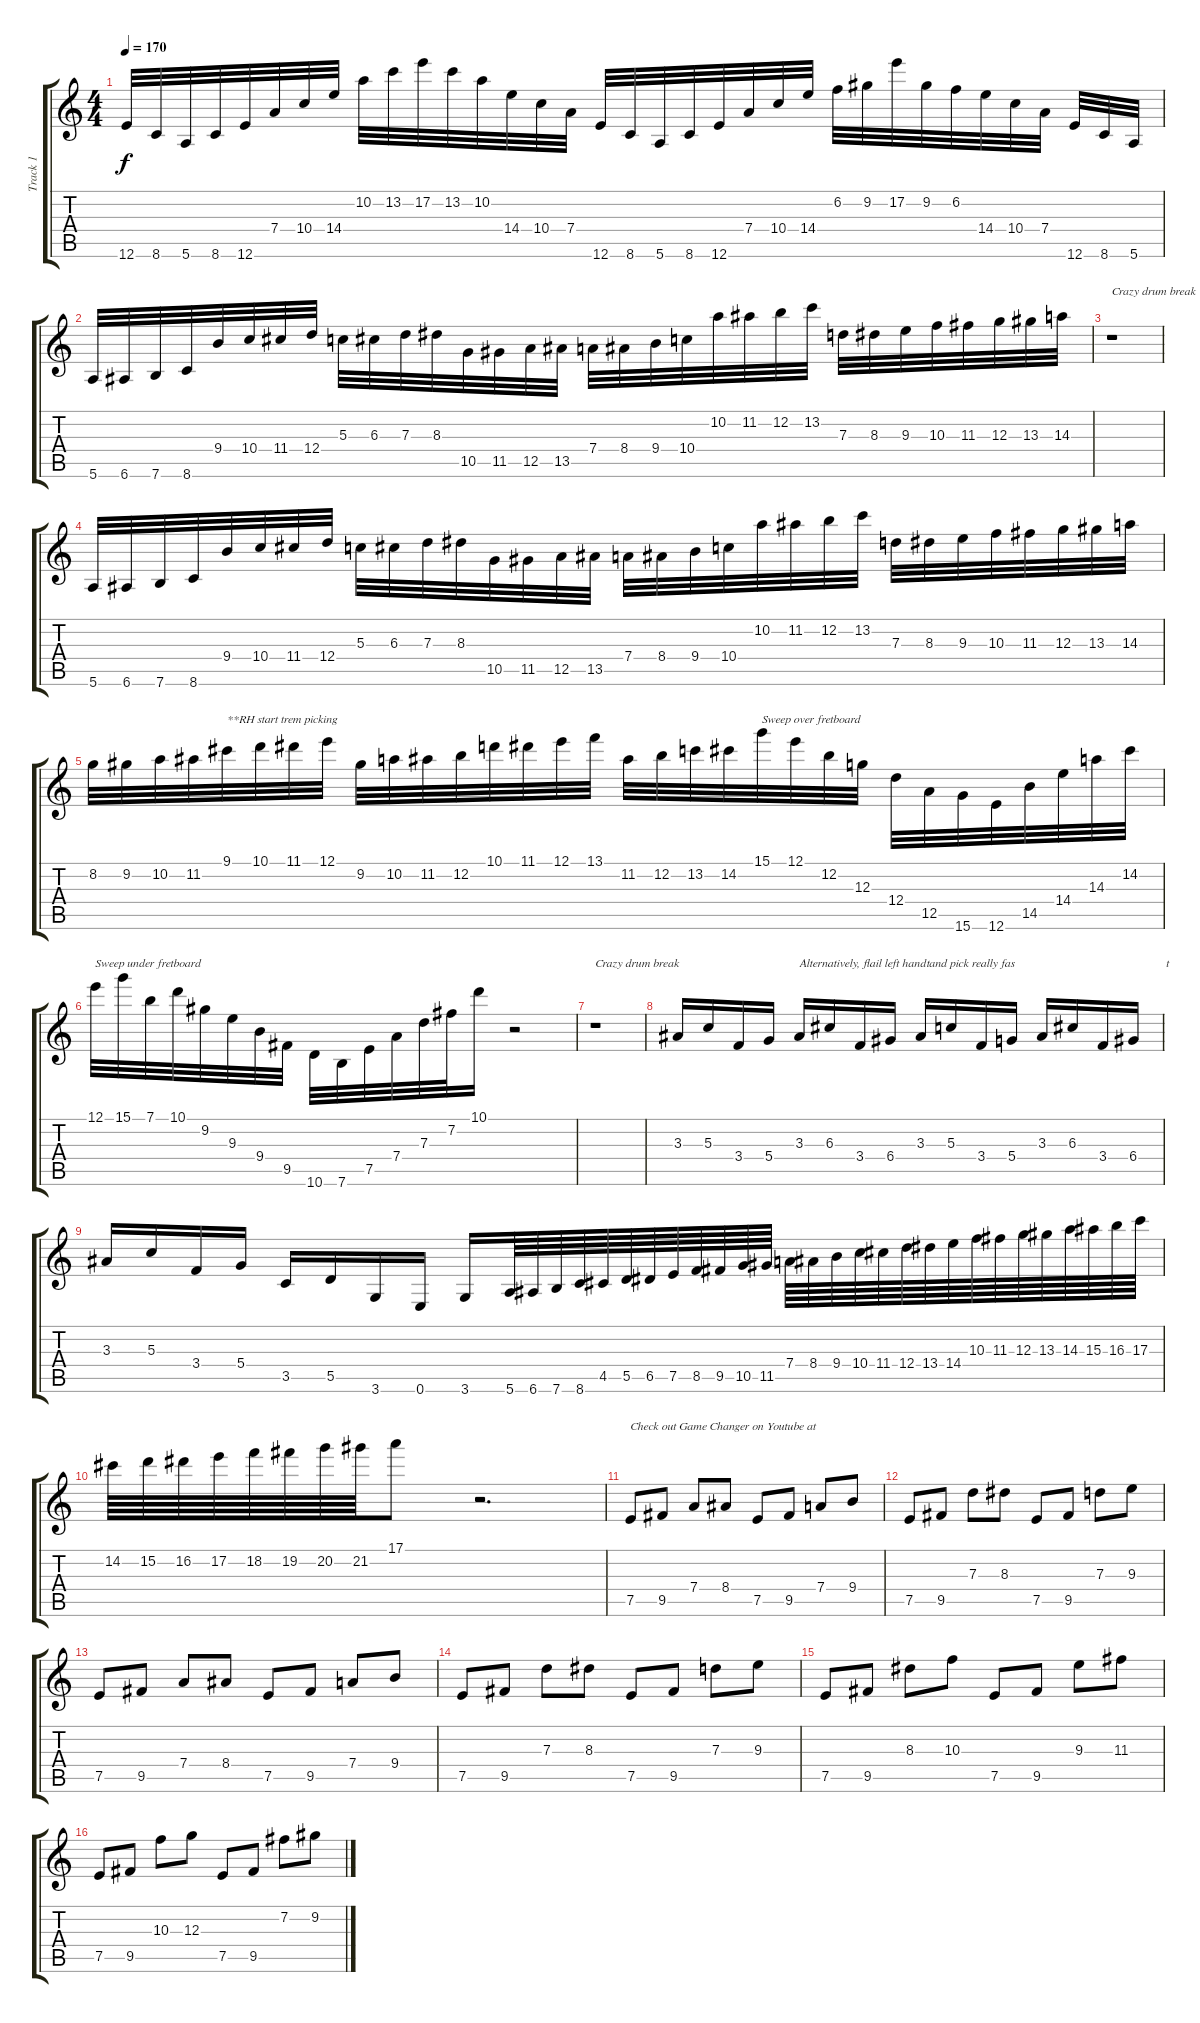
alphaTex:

\track ("Track 1" "Track 1") {instrument distortionguitar}
\staff {score tabs}
\tuning (E4 B3 G3 D3 A2 E2) {hide}
\ts (4 4)
\tempo 170
\clef g2
\ks c
12.6.32{dy f} 8.6.32 5.6.32 8.6.32 12.6.32 7.4.32 10.4.32 14.4.32 10.2.32 13.2.32 17.2.32 13.2.32 10.2.32 14.4.32 10.4.32 7.4.32 12.6.32 8.6.32 5.6.32 8.6.32 12.6.32 7.4.32 10.4.32 14.4.32 6.2.32 9.2.32 17.2.32 9.2.32 6.2.32 14.4.32 10.4.32 7.4.32 12.6.32 8.6.32 5.6.32 |
5.6.32 6.6.32 7.6.32 8.6.32 9.4.32 10.4.32 11.4.32 12.4.32 5.3.32 6.3.32 7.3.32 8.3.32 10.5.32 11.5.32 12.5.32 13.5.32 7.4.32 8.4.32 9.4.32 10.4.32 10.2.32 11.2.32 12.2.32 13.2.32 7.3.32 8.3.32 9.3.32 10.3.32 11.3.32 12.3.32 13.3.32 14.3.32 |
r.1{txt "Crazy drum break"} |
5.6.32 6.6.32 7.6.32 8.6.32 9.4.32 10.4.32 11.4.32 12.4.32 5.3.32 6.3.32 7.3.32 8.3.32 10.5.32 11.5.32 12.5.32 13.5.32 7.4.32 8.4.32 9.4.32 10.4.32 10.2.32 11.2.32 12.2.32 13.2.32 7.3.32 8.3.32 9.3.32 10.3.32 11.3.32 12.3.32 13.3.32 14.3.32 |
8.2.32 9.2.32 10.2.32 11.2.32 9.1.32{txt "**RH start trem picking"} 10.1.32 11.1.32 12.1.32 9.2.32 10.2.32 11.2.32 12.2.32 10.1.32 11.1.32 12.1.32 13.1.32 11.2.32 12.2.32 13.2.32 14.2.32 15.1.32{txt "Sweep over fretboard"} 12.1.32 12.2.32 12.3.32 12.4.32 12.5.32 15.6.32 12.6.32 14.5.32 14.4.32 14.3.32 14.2.32 |
12.1.32{txt "Sweep under fretboard"} 15.1.32 7.1.32 10.1.32 9.2.32 9.3.32 9.4.32 9.5.32 10.6.32 7.6.32 7.5.32 7.4.32 7.3.32 7.2.32 10.1.16 r.2 |
r.1{txt "Crazy drum break"} |
3.3.16 5.3.16 3.4.16 5.4.16 3.3.16{txt "Alternatively, flail left hand and pick really fas"} 6.3.16 3.4.16 6.4.16 3.3.16{txt "  t"} 5.3.16 3.4.16 5.4.16 3.3.16 6.3.16 3.4.16 6.4.16{txt "           t"} |
3.3.16 5.3.16 3.4.16 5.4.16 3.5.16 5.5.16 3.6.16 0.6.16 3.6.16 5.6.64 6.6.64 7.6.64 8.6.64 4.5.64 5.5.64 6.5.64 7.5.64 8.5.64 9.5.64 10.5.64 11.5.64 7.4.64 8.4.64 9.4.64 10.4.64 11.4.64 12.4.64 13.4.64 14.4.64 10.3.64 11.3.64 12.3.64 13.3.64 14.3.64 15.3.64 16.3.64 17.3.64 |
14.2.64 15.2.64 16.2.64 17.2.64 18.2.64 19.2.64 20.2.64 21.2.64 17.1.8 r.2{d} |
7.5.8{txt "Check out Game Changer on Youtube at"} 9.5.8 7.4.8 8.4.8 7.5.8 9.5.8 7.4.8 9.4.8 |
7.5.8{txt ""} 9.5.8 7.3.8 8.3.8 7.5.8 9.5.8 7.3.8 9.3.8 |
7.5.8{txt ""} 9.5.8 7.4.8 8.4.8 7.5.8 9.5.8 7.4.8 9.4.8 |
7.5.8 9.5.8 7.3.8 8.3.8 7.5.8 9.5.8 7.3.8 9.3.8 |
7.5.8 9.5.8 8.3.8 10.3.8 7.5.8 9.5.8 9.3.8 11.3.8 |
7.5.8 9.5.8 10.3.8 12.3.8 7.5.8 9.5.8 7.2.8 9.2.8
